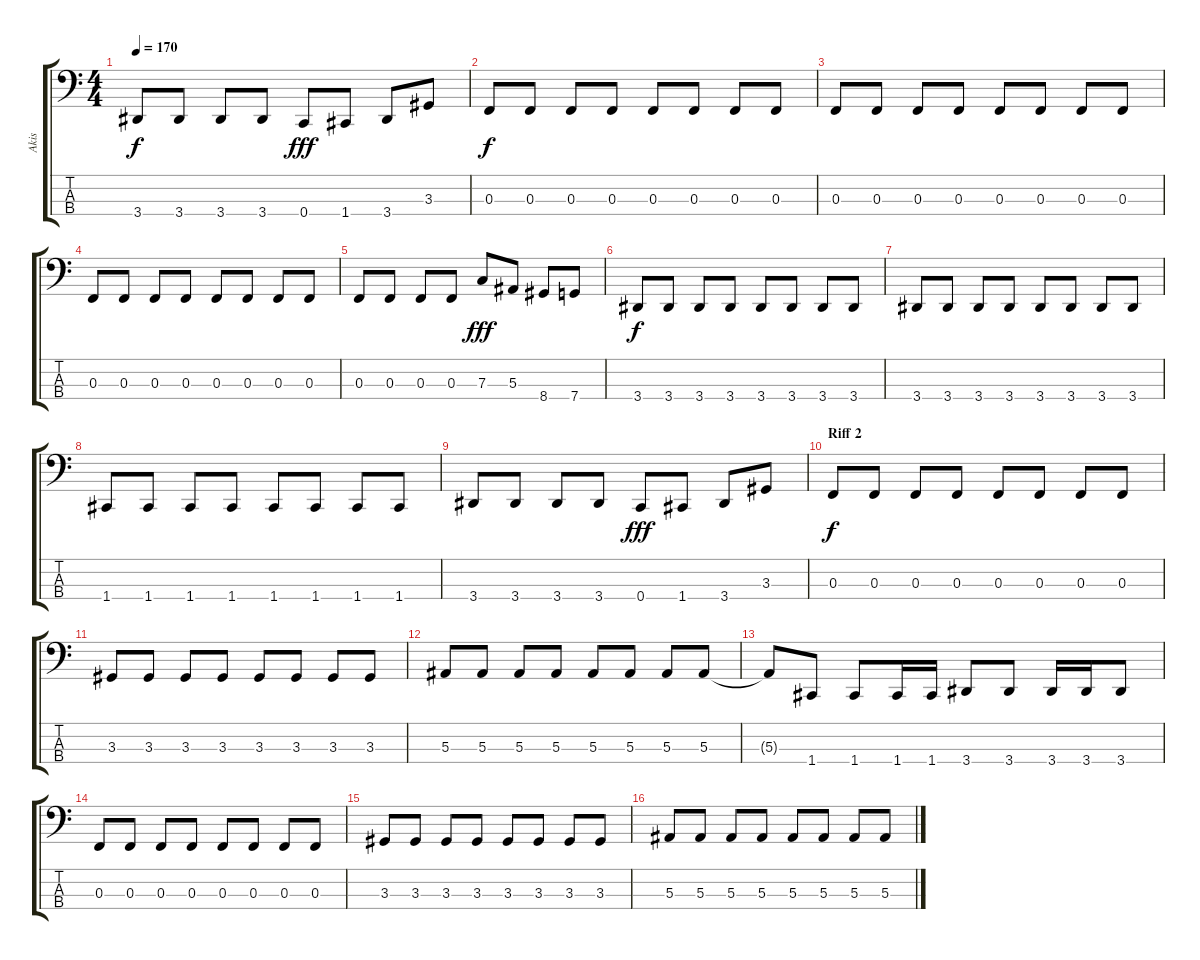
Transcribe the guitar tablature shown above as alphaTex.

\track ("Akis" "Akis") {instrument electricbassfinger}
\staff {score tabs}
\tuning (Eb2 Bb1 F1 C1) {hide}
\ts (4 4)
\tempo 170
\clef f4
\ks c
3.4.8{dy f} 3.4.8 3.4.8 3.4.8 0.4.8{dy fff} 1.4.8 3.4.8 3.3.8 |
0.3.8{dy f} 0.3.8 0.3.8 0.3.8 0.3.8 0.3.8 0.3.8 0.3.8 |
0.3.8 0.3.8 0.3.8 0.3.8 0.3.8 0.3.8 0.3.8 0.3.8 |
0.3.8 0.3.8 0.3.8 0.3.8 0.3.8 0.3.8 0.3.8 0.3.8 |
0.3.8 0.3.8 0.3.8 0.3.8 7.3.8{dy fff} 5.3.8 8.4.8 7.4.8 |
3.4.8{dy f} 3.4.8 3.4.8 3.4.8 3.4.8 3.4.8 3.4.8 3.4.8 |
3.4.8 3.4.8 3.4.8 3.4.8 3.4.8 3.4.8 3.4.8 3.4.8 |
1.4.8 1.4.8 1.4.8 1.4.8 1.4.8 1.4.8 1.4.8 1.4.8 |
3.4.8 3.4.8 3.4.8 3.4.8 0.4.8{dy fff} 1.4.8 3.4.8 3.3.8 |
\section ("" "Riff 2")
0.3.8{dy f} 0.3.8 0.3.8 0.3.8 0.3.8 0.3.8 0.3.8 0.3.8 |
3.3.8 3.3.8 3.3.8 3.3.8 3.3.8 3.3.8 3.3.8 3.3.8 |
5.3.8 5.3.8 5.3.8 5.3.8 5.3.8 5.3.8 5.3.8 5.3.8 |
5.3{t}.8 1.4.8 1.4.8 1.4.16 1.4.16 3.4.8 3.4.8 3.4.16 3.4.16 3.4.8 |
0.3.8 0.3.8 0.3.8 0.3.8 0.3.8 0.3.8 0.3.8 0.3.8 |
3.3.8 3.3.8 3.3.8 3.3.8 3.3.8 3.3.8 3.3.8 3.3.8 |
5.3.8 5.3.8 5.3.8 5.3.8 5.3.8 5.3.8 5.3.8 5.3.8
